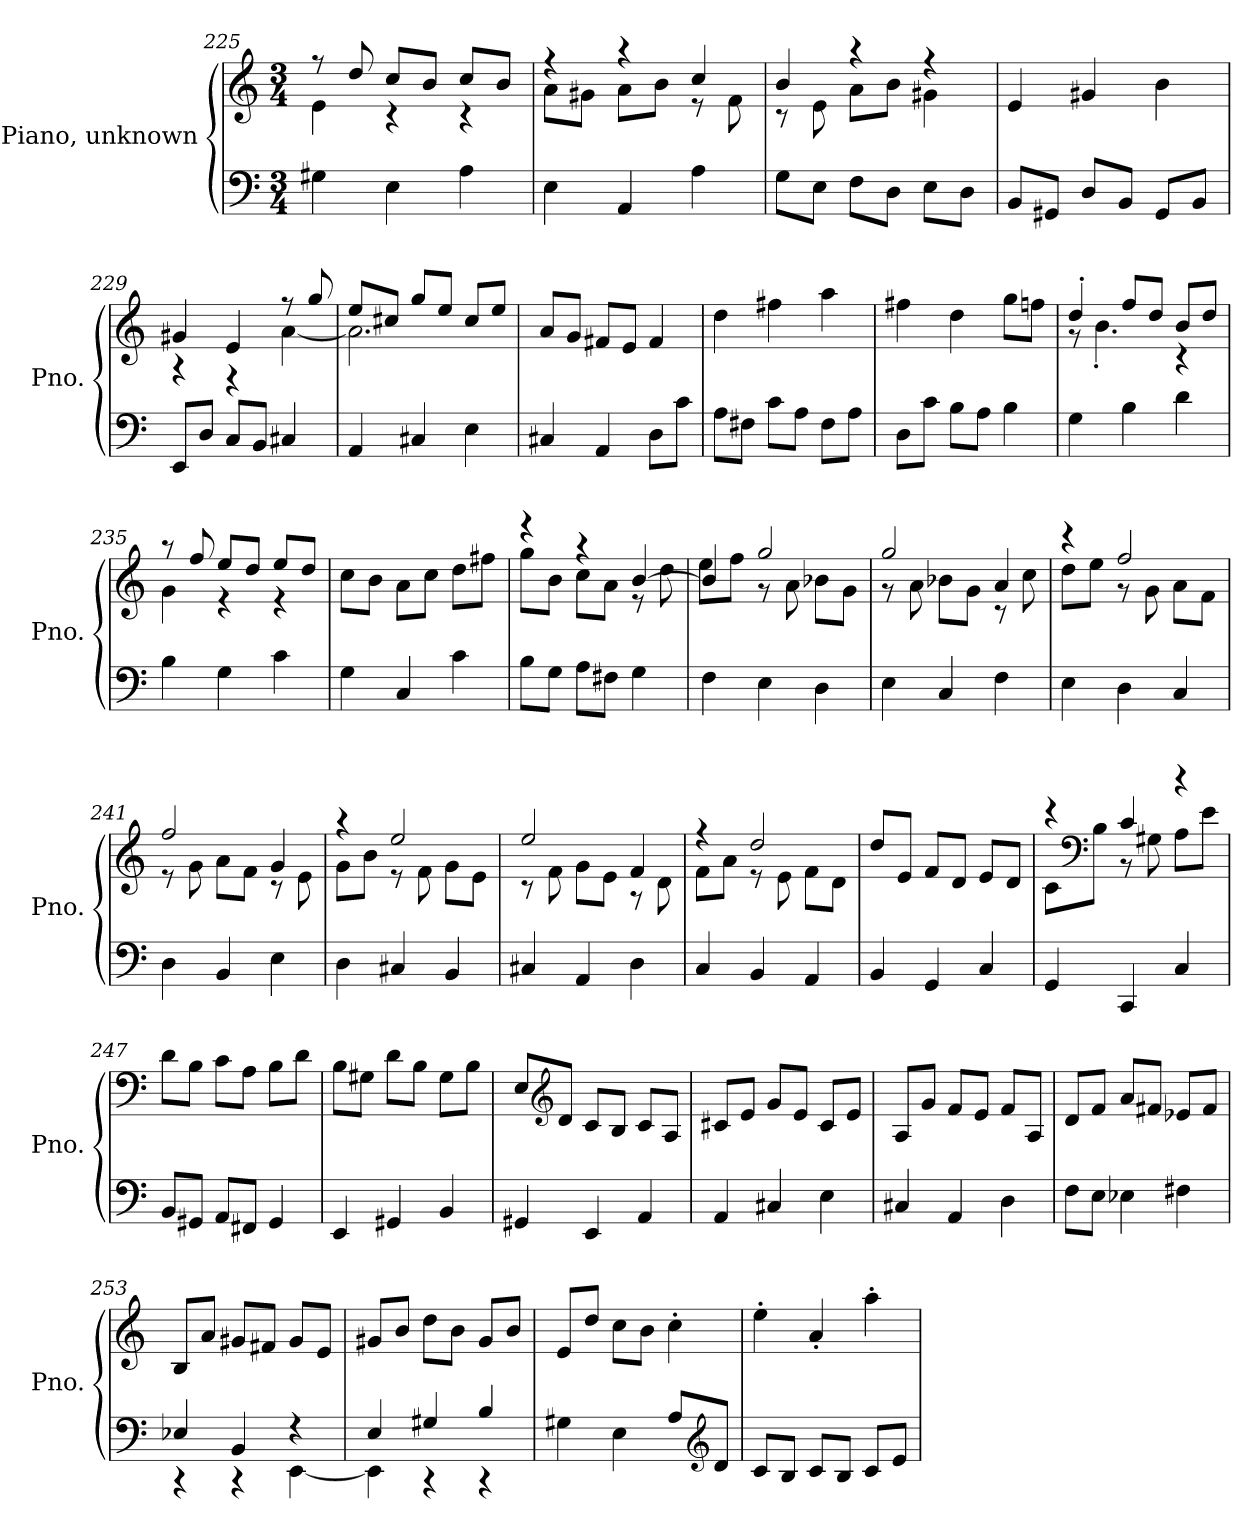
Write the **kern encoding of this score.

**kern	**kern
*part1	*part1
*staff2	*staff1
*I"Piano, unknown	*
*I'Pno.	*
*clefF4	*clefG2
*k[]	*k[]
*M3/4	*M3/4
=225	=225
*	*^
4G#X\	8r	4e\
.	8dd/	.
4E\	8cc/L	4r
.	8b/J	.
4A\	8cc/L	4r
.	8b/J	.
=226	=226	=226
4E\	4r	8a\L
.	.	8g#X\J
4AA/	4r	8a\L
.	.	8b\J
4A\	4cc/	8r
.	.	8f\
=227	=227	=227
8G\L	4b/	8r
8E\J	.	8e\
8F\L	4r	8a\L
8D\J	.	8b\J
8E\L	4r	4g#X\
8D\J	.	.
*	*v	*v
!!LO:LB:g=z
=228	=228
8BB/L	4e/
8GG#X/J	.
8D/L	4g#X/
8BB/J	.
8GG#/L	4b\
8BB/J	.
=229	=229
*	*^
8EE/L	4g#X/	4r
8D/J	.	.
8C/L	4e/	4r
8BB/J	.	.
4C#X/	8r	[4a\
.	8gg/	.
=230	=230	=230
4AA/	8ee/L	2.a\]
.	8cc#X/J	.
4C#X/	8gg/L	.
.	8ee/J	.
4E\	8cc#/L	.
.	8ee/J	.
*	*v	*v
=231	=231
4C#X/	8a/L
.	8g/J
4AA/	8f#X/L
.	8e/J
8D\L	4f#/
8c\J	.
=232	=232
8A\L	4dd\
8F#X\J	.
8c\L	4ff#X\
8A\J	.
8F#\L	4aa\
8A\J	.
!!LO:LB:g=z
=233	=233
8D\L	4ff#X\
8c\J	.
8B\L	4dd\
8A\J	.
4B\	8gg\L
.	8ffn\J
=234	=234
*	*^
4G\	4dd'/	8r
.	.	4.b'\
4B\	8ff/L	.
.	8dd/J	.
4d\	8b/L	4r
.	8dd/J	.
=235	=235	=235
4B\	8r	4g\
.	8ff/	.
4G\	8ee/L	4r
.	8dd/J	.
4c\	8ee/L	4r
.	8dd/J	.
*	*v	*v
=236	=236
4G\	8cc\L
.	8b\J
4C/	8a\L
.	8cc\J
4c\	8dd\L
.	8ff#X\J
=237	=237
*	*^
8B\L	4r	8gg\L
8G\J	.	8b\J
8A\L	4r	8cc\L
8F#X\J	.	8a\J
4G\	[4b/	8r
.	.	8dd\
=238	=238	=238
4F\	4b/]	8ee\L
.	.	8ff\J
4E\	2gg/	8r
.	.	8a\
4D\	.	8b-X\L
.	.	8g\J
!!LO:LB:g=z	!!
=239	=239	=239
4E\	2gg/	8r
.	.	8a\
4C/	.	8b-X\L
.	.	8g\J
4F\	4a/	8r
.	.	8cc\
=240	=240	=240
4E\	4r	8dd\L
.	.	8ee\J
4D\	2ff/	8r
.	.	8g\
4C/	.	8a\L
.	.	8f\J
=241	=241	=241
4D\	2ff/	8r
.	.	8g\
4BB/	.	8a\L
.	.	8f\J
4E\	4g/	8r
.	.	8e\
=242	=242	=242
4D\	4r	8g\L
.	.	8b\J
4C#X/	2ee/	8r
.	.	8f\
4BB/	.	8g\L
.	.	8e\J
=243	=243	=243
4C#X/	2ee/	8r
.	.	8f\
4AA/	.	8g\L
.	.	8e\J
4D\	4f/	8r
.	.	8d\
=244	=244	=244
4C/	4r	8f\L
.	.	8a\J
4BB/	2dd/	8r
.	.	8e\
4AA/	.	8f\L
.	.	8d\J
*	*v	*v
!!LO:LB:g=z
=245	=245
4BB/	8dd/L
.	8e/J
4GG/	8f/L
.	8d/J
4C/	8e/L
.	8d/J
=246	=246
*	*^
4GG/	4r	8c\L
*	*clefF4	*
.	.	8B\J
4CC/	4c/	8r
.	.	8G#X\
4C/	4r	8A\L
.	.	8e\J
*	*v	*v
=247	=247
8BB/L	8d\L
8GG#X/J	8B\J
8AA/L	8c\L
8FF#X/J	8A\J
4GG#/	8B\L
.	8d\J
=248	=248
4EE/	8B\L
.	8G#X\J
4GG#X/	8d\L
.	8B\J
4BB/	8G#\L
.	8B\J
=249	=249
4GG#X/	8E/L
*	*clefG2
.	8d/J
4EE/	8c/L
.	8B/J
4AA/	8c/L
.	8A/J
!!LO:PB:g=z
=250	=250
4AA/	8c#X/L
.	8e/J
4C#X/	8g/L
.	8e/J
4E\	8c#/L
.	8e/J
=251	=251
4C#X/	8A/L
.	8g/J
4AA/	8f/L
.	8e/J
4D\	8f/L
.	8A/J
=252	=252
8F\L	8d/L
8E\J	8f/J
4E-X\	8a/L
.	8f#X/J
4F#X\	8e-X/L
.	8f#/J
=253	=253
*^	*
4E-X/	4r	8B/L
.	.	8a/J
4BB/	4r	8g#X/L
.	.	8f#X/J
4r	[4EE\	8g#/L
.	.	8e/J
=254	=254	=254
4E/	4EE\]	8g#X/L
.	.	8b/J
4G#X/	4r	8dd\L
.	.	8b\J
4B/	4r	8g#/L
.	.	8b/J
*v	*v	*
!!LO:LB:g=z
=255	=255
4G#X\	8e/L
.	8dd/J
4E\	8cc\L
.	8b\J
8A/L	4cc'\
*clefG2	*
8d/J	.
=256	=256
8c/L	4ee'\
8B/J	.
8c/L	4a'/
8B/J	.
8c/L	4aa'\
8e/J	.
=	=
*-	*-
